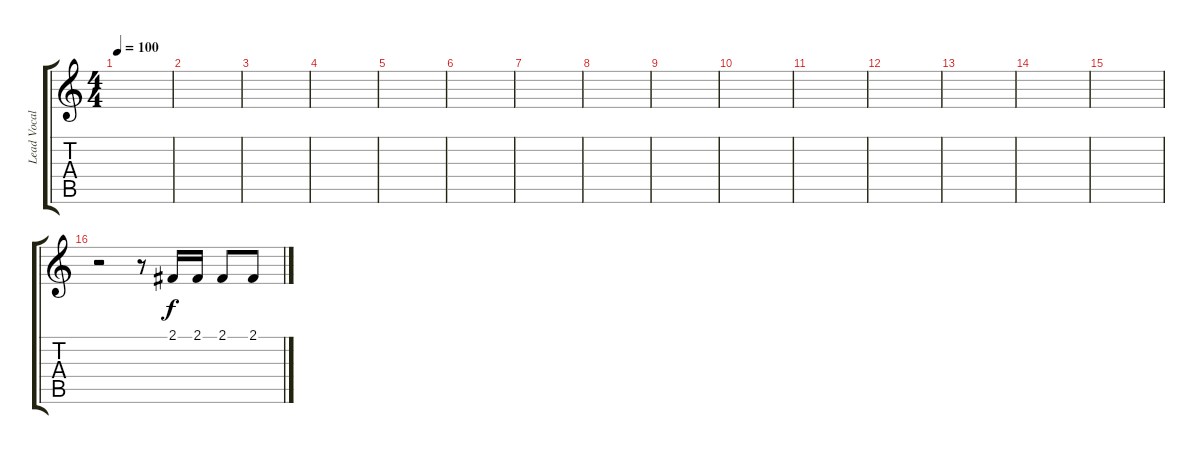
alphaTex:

\track ("Lead Vocals" "Lead Vocal") {instrument lead6voice}
\staff {score tabs}
\tuning (E4 B3 G3 D3 A2 E2) {hide}
\ts (4 4)
\tempo 100
\clef g2
\ks c
|
|
|
|
|
|
|
|
|
|
|
|
|
|
|
r.2 r.8 2.1.16 2.1.16 2.1.8 2.1.8
